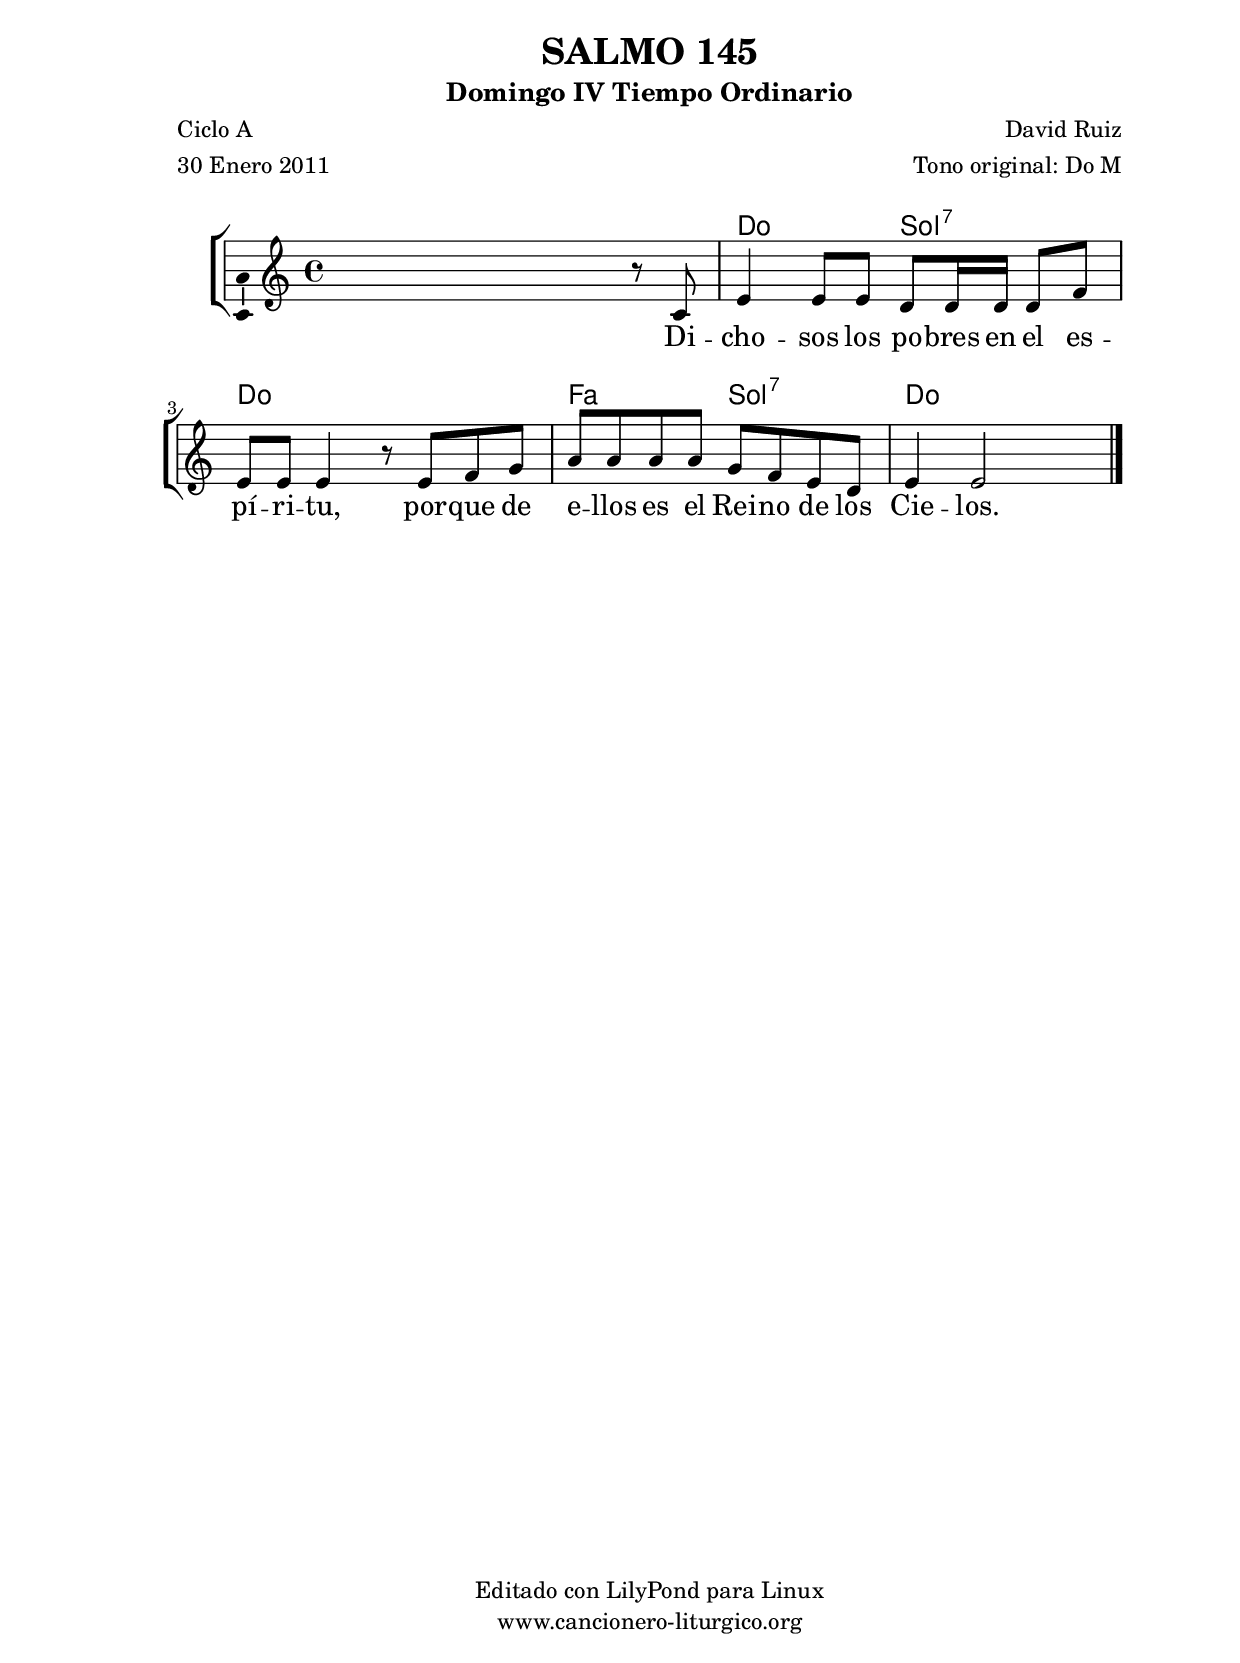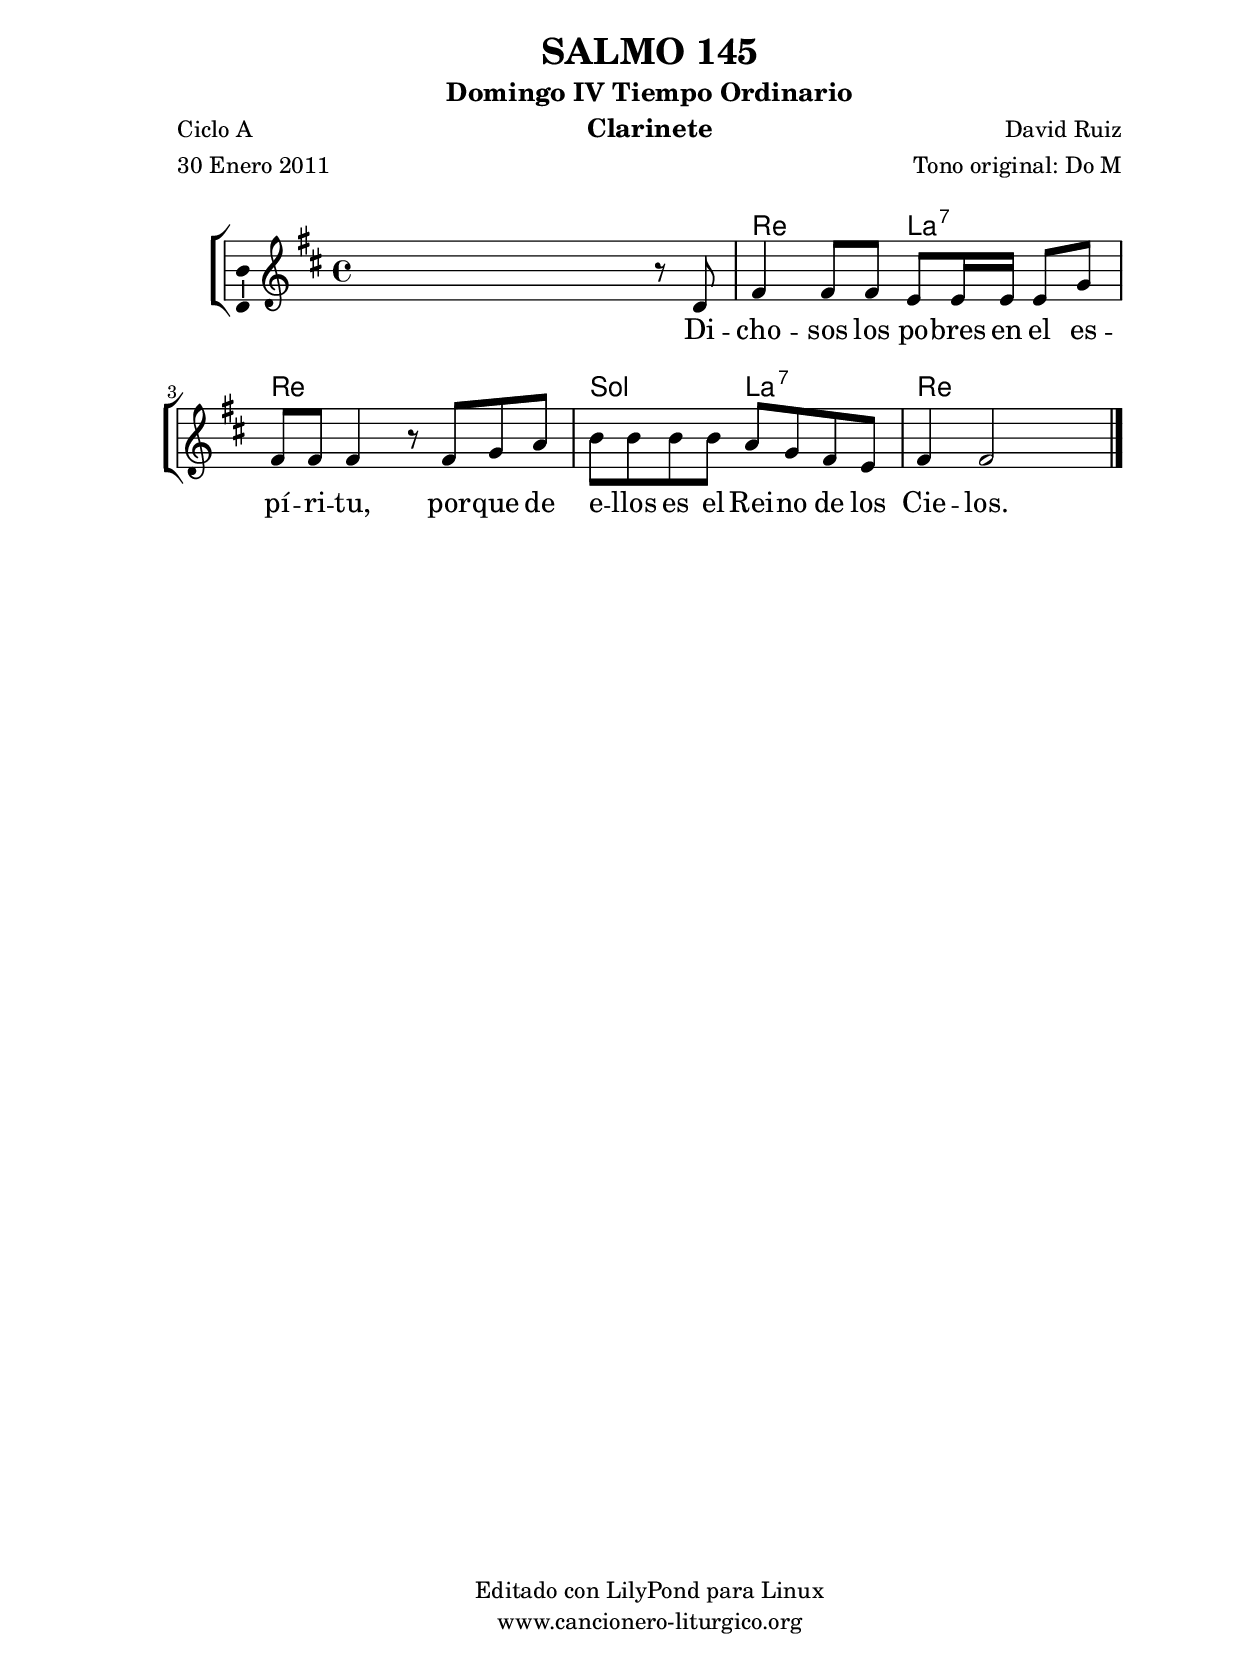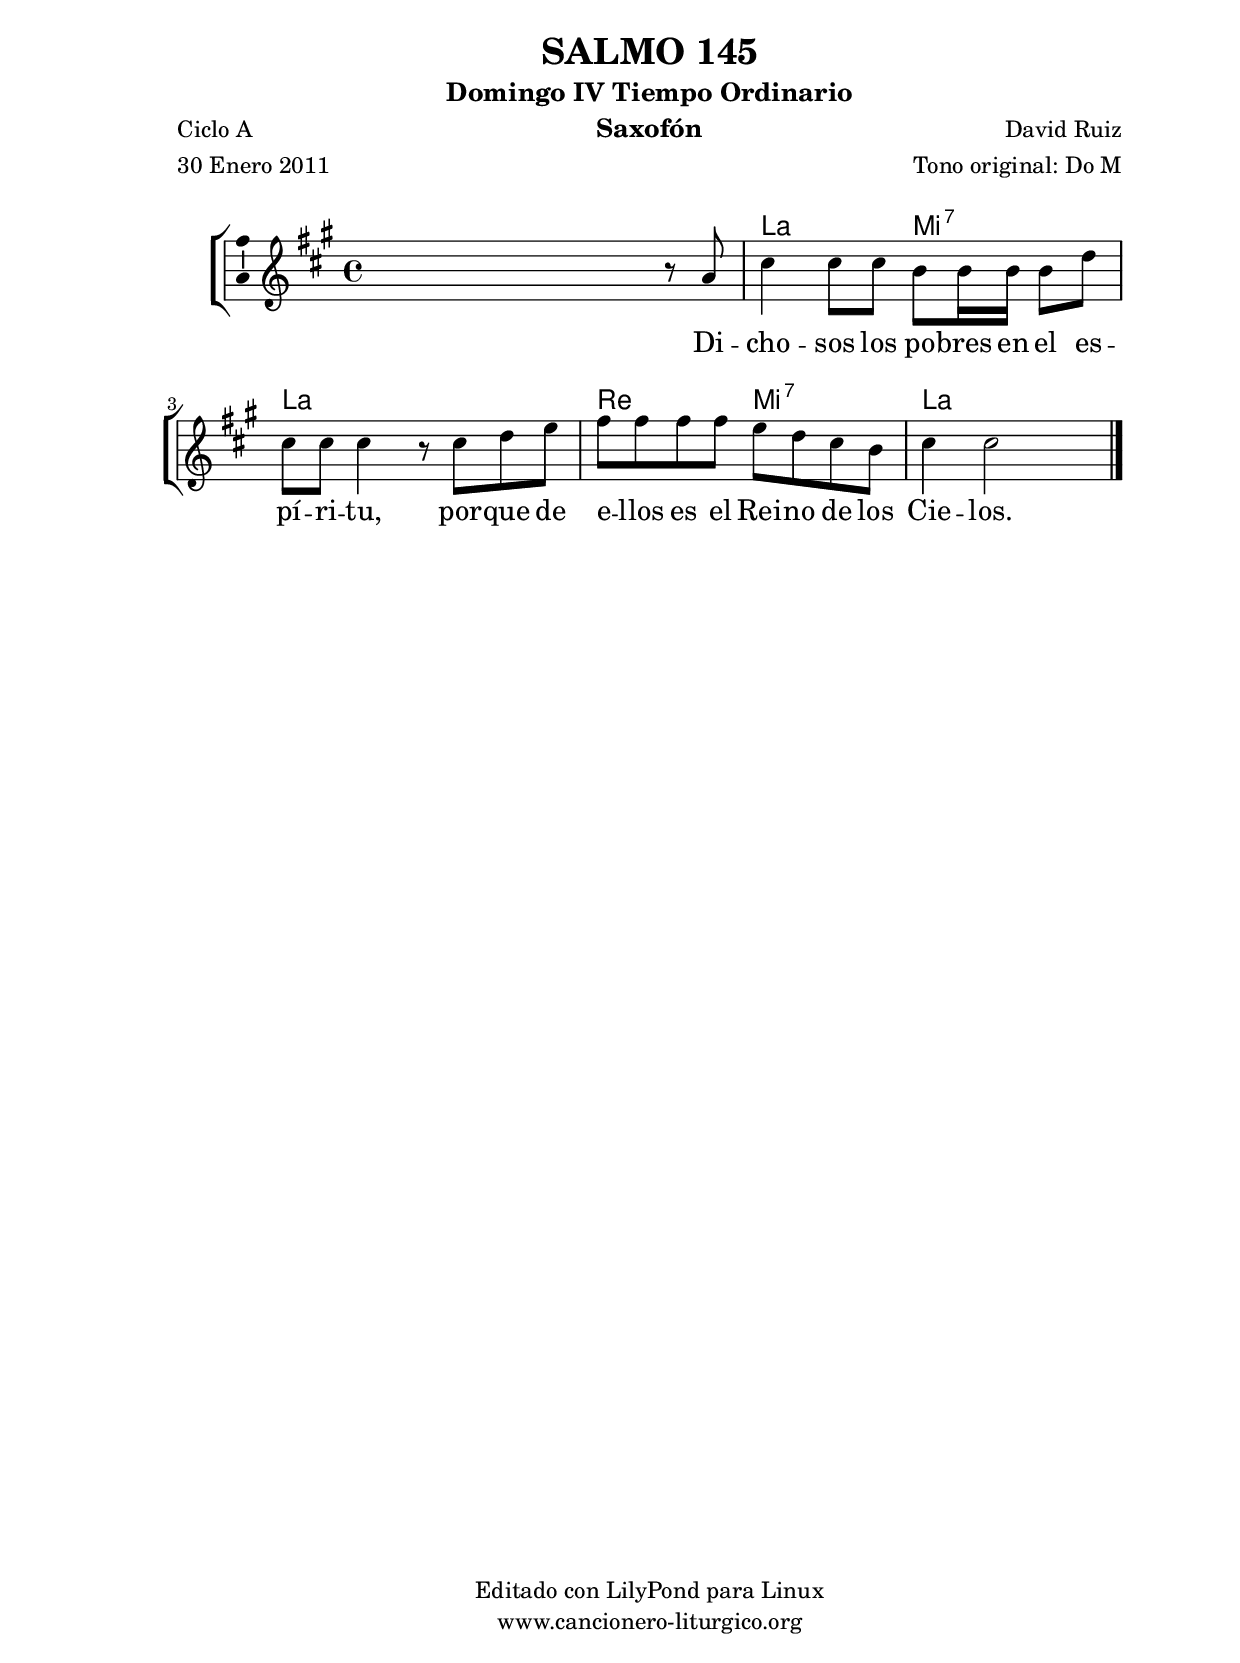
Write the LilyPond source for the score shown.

%
%para convertir .midi en .wav:
%timidity filename.midi -Ow -o finename.wav
%
%
%Para convertir de .wav a .mp3:
%lame -h -m j filename.wav
%
%
%para escuchar el midi:
%timidity nombrefichero.midi
%


%versión de lilypond para la que se ha escrito esta partitura:
\version "2.16.0"

	%Tamaño papel
	#(set-default-paper-size "a4")
	%Tamaño partitura
	#(set-global-staff-size 20)
	%No responde al pulsar sobre una nota
	#(ly:set-option 'point-and-click #f)

%parámetros del encabezamiento:
\header {
	title = "SALMO 145"
	subtitle = "Domingo IV Tiempo Ordinario"
	composer = "David Ruiz"
	poet = "Ciclo A"
	meter = "30 Enero 2011"
	arranger = "Tono original: Do M"
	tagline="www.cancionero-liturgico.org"
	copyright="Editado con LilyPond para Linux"
	}

%parámetros asociados al papel:
\paper  {
	oddHeaderMarkup = \markup {\fill-line { \on-the-fly #not-first-page \fromproperty #'header:title \on-the-fly #not-first-page \fromproperty #'header:composer }}
	evenHeaderMarkup = \markup {\fill-line { \fromproperty #'header:composer \fromproperty #'header:title }}
	#(set-paper-size "a4")
	print-page-number = ##f
	first-page-number = 1
	print-first-page-number = ##f
%	head-separation = 3.0 \cm
	top-margin = 2.0 \cm
	bottom-margin = 0.5\cm
%%%	bottom-margin = -1.0\cm
	left-margin = 3.0 \cm
	line-width = 16.0 \cm 
	indent = 8\mm
	interscoreline = 2.\mm
	between-system-space = 15\mm
%	para que las partituras no llenen la hoja:
	ragged-bottom = ##t
%	idem para la última hoja:
	ragged-last-bottom = ##f
%	para que las partituras llenen el ancho del papel:
	ragged-last = ##f
	after-title-space = 2.5 \cm
%page-count=1
%system-count=8

	%Flexible Vertical Spacing
%	markup-markup-spacing =
%	#'((basic-distance . 15) (minimum-distance . 15) (padding . 3))
	markup-system-spacing =
	#'((basic-distance . 15) (minimum-distance . 15) (padding . 3))
	system-system-spacing =
	#'((basic-distance . 15) (minimum-distance . 15) (padding . 3))
	score-system-spacing =
	#'((basic-distance . 15) (minimum-distance . 15) (padding . 5))
%	top-system-spacing = % header
%	#'((basic-distance . 8) (minimum-distance . 0) (padding . 3))
%	top-markup-spacing =
%	#'((basic-distance . 20) (minimum-distance . 20) (padding . 3))
	last-bottom-spacing = % footer
	#'((basic-distance . 5) (minimum-distance . 5) (padding . 3))
%	score-markup-spacing =
%	#'((basic-distance . 16) (minimum-distance . 13) (padding . 3))

	}


%parámetros que afectan a toda la partitura:
global =  {
	%clave de sol (G):
	\clef G
	%armadura:
%%%	\transpose  c d
	\key c \major
	\tempo 4=100
	\set Score.tempoHideNote = ##t
	}


acordes = {
	\italianChords
	\chordmode {
%%%	\transpose  c d
{
s2 s
c2 g:7 c s f g:7 c s

	}
	}
}


melodia = 
{
%%%	\transpose  c d
	\relative c'{
	\time 4/4

s2 s4 r8 c8
e4 e8 e d8 d16 d d8 f
e8 e e4 r8 e8 f g
a8 a a a g f e d
e4 e2 s4

	\bar "|."
	}
	}


texto = \lyricmode {
Di -- cho -- sos los po -- bres en el es -- pí -- ri -- tu,
por -- que de e -- llos es el Rei -- no de los Cie -- los.
	}


acordesStaff = \context ChordNames = acordesStaff <<
	\set chordChanges = ##t
	\acordes
	>>


vozStaff = \context Voice = vozStaff
\with {\consists "Ambitus_engraver"}
<<
%	\set Staff.instrumentName = ""
%	\set Staff.shortInstrumentName = ""
%	\set Staff.midiInstrument = #"clarinet"
%	\set Staff.midiInstrument = #"cello"
%	\set Staff.midiInstrument = #"flute"
	\set Staff.midiInstrument = #"electric guitar (jazz)"
%	\set Staff.midiInstrument = #"english horn"
%	\set Staff.midiInstrument = #"violin"
%	\set Staff.midiInstrument = #"glockenspiel"
	\set Staff.midiMinimumVolume = #0.7
	\set Staff.midiMaximumVolume = #0.9
	\global
	\melodia
	>>


textoStaff = \context Lyrics = textoStaff <<
	\lyricsto vozStaff \texto
	>>

\book {
	\score {
		\context ChoirStaff {
			\override StaffGroup.SystemStartBracket #'collapse-height = #1
			\override Score.SystemStartBar #'collapse-height = #1
			<<
			\acordesStaff
			\vozStaff
			\textoStaff
			>>
			}
		\layout {
	    		\context {
				\Lyrics
				\override LyricText #'font-size = #2
				}
	   		 \context {
				\Score
				%fontSize = #3
				\override StaffSymbol #'staff-space = #(magstep +3)
				%\override Beam #'thickness = #0.55
				%\override SpacingSpanner #'spacing-increment = #1.0
				%\override Slur #'height-limit = #1.5
				}
			}
		}
	\score {
		\unfoldRepeats
		\context ChoirStaff {
			<<
			\acordesStaff
			\vozStaff
			>>
			}
		\midi {
	  		\context {
	  			\Score
				tempoWholesPerMinute = #(ly:make-moment 70 4)
				}
			}
		}
	}

%Partitura para clarinete
#(define output-suffix "C")
\book {
	\header{
		instrument = "Clarinete"
		}
	\score {
		\context ChoirStaff {
			\override StaffGroup.SystemStartBracket #'collapse-height = #1
			\override Score.SystemStartBar #'collapse-height = #1
\transpose c d
			<<
			\acordesStaff
			\vozStaff
			\textoStaff
			>>
			}
		\layout {
	    		\context {
				\Lyrics
				\override LyricText #'font-size = #2
				}
	   		 \context {
				\Score
				\override StaffSymbol #'staff-space = #(magstep +3)
				}
			}
		}
	}

%Partitura para saxofón
#(define output-suffix "S")
\book {
	\header{
		instrument = "Saxofón"
		}
	\score {
		\context ChoirStaff {
			\override StaffGroup.SystemStartBracket #'collapse-height = #1
			\override Score.SystemStartBar #'collapse-height = #1
\transpose c a
			<<
			\acordesStaff
			\vozStaff
			\textoStaff
			>>
			}
		\layout {
	    		\context {
				\Lyrics
				\override LyricText #'font-size = #2
				}
	   		 \context {
				\Score
				\override StaffSymbol #'staff-space = #(magstep +3)
				}
			}
		}
	}

